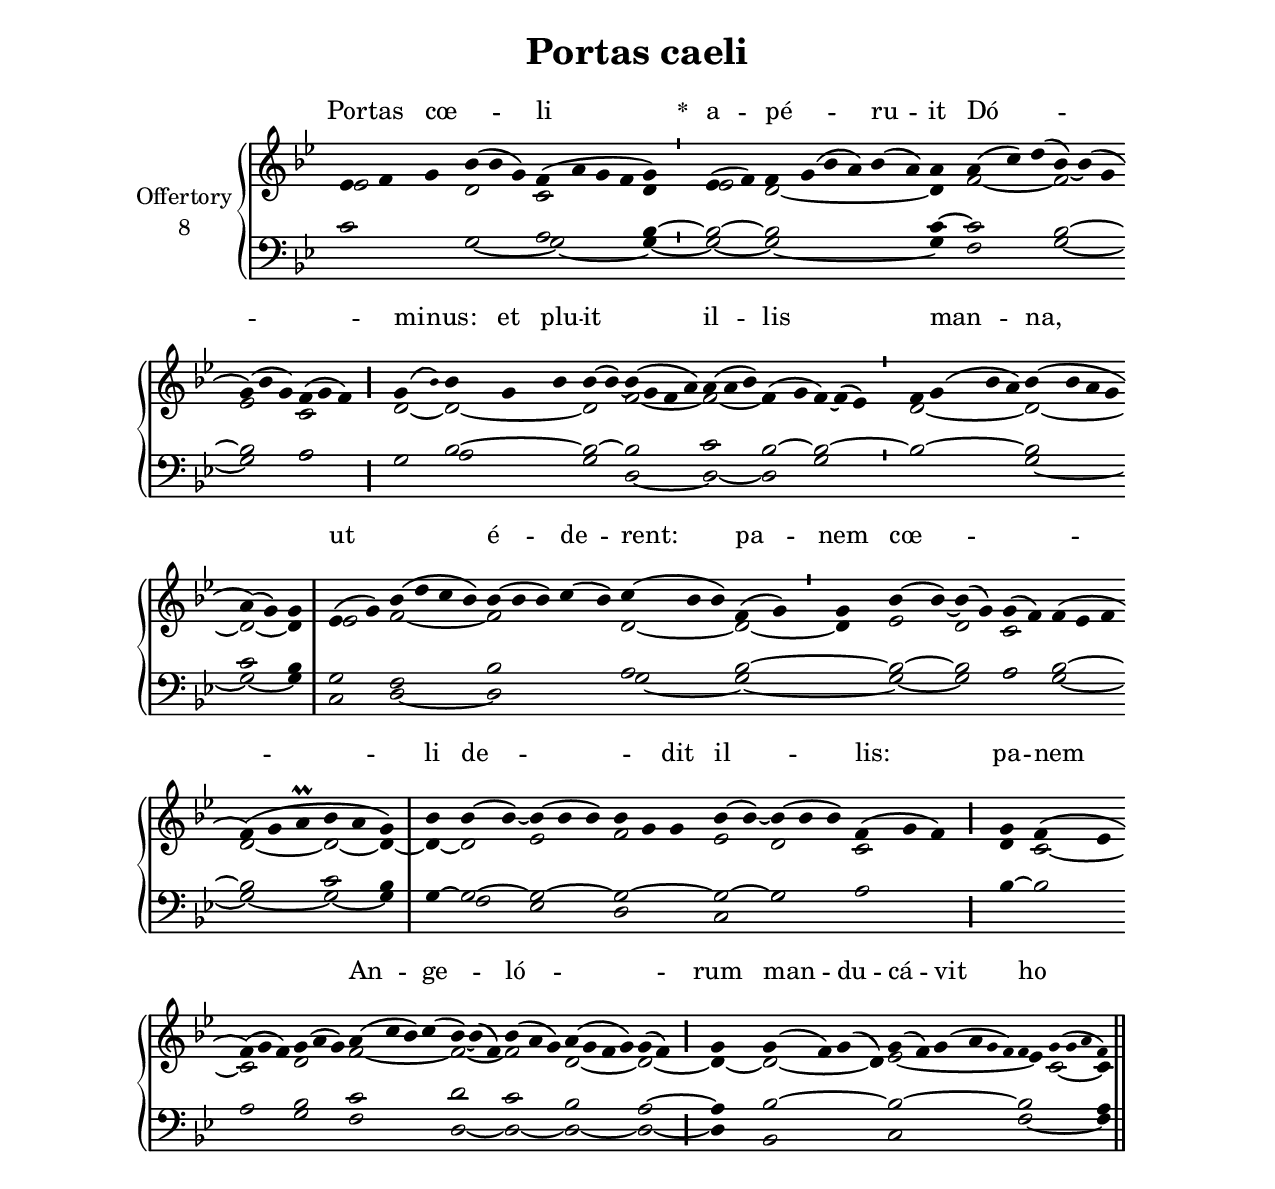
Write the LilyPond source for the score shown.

\version "2.18"
\include "gregorian.ly"
\include "noh2.ily"


%Page reference: page ii.20
%(volume.page)

global = {
 \key f \mixolydian
 \cadenzaOn 
}

\header {
  title = \markup \center-column {"Portas caeli" \vspace #1 }
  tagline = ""
  composer = ""
}

\paper {
 #(include-special-characters)
  oddHeaderMarkup = \markup \fill-line {
    \line {}
    \center-column {
      \on-the-fly #first-page     " "
      \on-the-fly #not-first-page "Portas caeli"
    }
    \line { \on-the-fly #print-page-number-check-first \fromproperty #'page:page-number-string }
  }
  evenHeaderMarkup = \markup \fill-line {
    \line { \on-the-fly #print-page-number-check-first \fromproperty #'page:page-number-string }
    \center-column { "Portas caeli" }
    \line {}
  }
}

chantText = \lyricmode {
Por -- tas cœ -- _ li 
\set stanza = " * " a -- pé -- _ ru -- it Dó -- _ _ mi -- nus: 
et plu -- it il -- lis _ man -- na, _ ut _ é -- de -- rent: 
pa -- nem cœ -- _ _ li de -- _ _ dit il -- lis: 
pa -- nem _ An -- ge -- ló -- _ _ rum 
man -- du -- cá -- vit ho -- _ _ _ _ mo, 
al -- le -- _ lú -- _ ia. _ }

chantMusic = {
\tieDown   ees'4 f'4 g'4 bes'4 ( bes'4 g'4) f'4 ( a'4 g'4 f'4 g'4) \divisioMinima
 ees'4 ( f'4) f'4 g'4 ( bes'4 a'4) bes'4 ( a'4) a'4 a'4 ( c''4) d''4 ( bes'4) ~ bes'4 ( g'4 \forceBreak
) g'4 ( bes'4 g'4) f'4 ( g'4 f'4) \divisioMaior
 g'4 ( \once \tweak #'font-size #-4 bes' ) bes'4 g'4 bes'4 bes'4 ( bes'4) ~ bes'4 ( g'4 f'4 a'4) a'4 ( a'4 bes'4) f'4 ( g'4 f'4) ~ f'4 ( ees'4) \divisioMinima
 f'4 g'4 ( bes'4 a'4) bes'4 ( bes'4 a'4 g'4 \forceBreak
) a'4 ( g'4) g'4 \divisioMaxima
 ees'4 ( g'4) bes'4 ( d''4 c''4 bes'4) bes'4 ( bes'4 bes'4) c''4 ( bes'4) c''4 ( bes'4 bes'4) f'4 ( g'4) \divisioMinima
 g'4 bes'4 ( bes'4) ~ bes'4 ( g'4) g'4 ( f'4) f'4 ( ees'4 f'4 \forceBreak
) f'4 ( g'4 a'\prall bes'4 a'4 g'4) \divisioMaxima
 bes'4 bes'4 ( bes'4) ~ bes'4 ( bes'4 bes'4) bes'4 g'4 g'4 bes'4 ( bes'4) ~ bes'4 ( bes'4 bes'4) f'4 ( g'4 f'4) \divisioMaior
 g'4 f'4 ( ees'4 \forceBreak
) f'4 ( g'4 f'4) g'4 ( a'4 g'4) a'4 ( c''4 bes'4) c''4 ( bes'4) ~ bes'4 ( f'4) bes'4 ( a'4 g'4) a'4 ( g'4 f'4 g'4) g'4 ( f'4) \divisioMaior
 g'4 g'4 ( f'4) g'4 ( d'4) g'4 ( f'4) g'4 ( a'4 \tiny g' f' 4) f'4 g'4 ( g'4 a'4 f'4) \finalis

}

altoMusic = {
ees'2*3/2 d'2*3/2 c'2*4/2 d'4 \divisioMinima
ees'2 d'2*6/2 ~ d'4 f'2*3/2 ~ f'2*3/2 ees'2*3/2 c'2*3/2 \divisioMaior
d'2 ~ d'2*3/2 ~ d'2 f'2*4/2 ~ f'2*3/2 ~ f'4 r2*4/2 \divisioMinima
d'2*4/2 ~ d'2*4/2 ~ d'2 ~ d'4 \divisioMaxima
ees'2 f'2*4/2 ~ f'2*5/2 d'2*3/2 ~ d'2 ~ \divisioMinima
d'4 ees'2 d'2 c'2 r2*3/2 d'2*3/2 ~ d'2 ~ d'4 ~ \divisioMaxima
d'4 ~ d'2 ees'2*3/2 f'2*3/2 ees'2 d'2*3/2 c'2*3/2 \divisioMaior
d'4 c'2 ~ c'2*3/2 d'2*3/2 f'2*4/2 ~ f'2*3/2 ~ f'2*3/2 d'2*4/2 ~ d'2 ~ \divisioMaior
d'4 ~ d'2*3/2 ~ d'4 ees'2*6/2 ~ ees'4 c'2*3/2 ~ c'4 \finalis
}

tenorMusic = {
r2*6/2 a2*4/2 bes4 ~ \divisioMinima
bes2 ~ bes2*6/2 c'4 ~ c'2*3/2 bes2*3/2 ~ bes2*3/2 a2*3/2 \divisioMaior
g2 bes2*3/2 ~ bes2 ~ bes2*4/2 c'2*3/2 bes2 ~ bes2*3/2 ~ \divisioMinima
bes2*4/2 ~ bes2*4/2 c'2 bes4 \divisioMaxima
g2 f2*4/2 bes2*5/2 a2*3/2 bes2*3/2 ~ bes2 ~ bes2 a2 bes2*3/2 ~ bes2*3/2 c'2 bes4 \divisioMaxima
g4 ~ g2 ~ g2*3/2 ~ g2*3/2 ~ g2 ~ g2*3/2 a2*3/2 \divisioMaior
bes4 ~ bes2 a2*3/2 bes2*3/2 c'2*4/2 d'2*3/2 c'2*3/2 bes2*4/2 a2 ~ \divisioMaior
a4 bes2*4/2 ~ bes2*6/2 ~ bes2*4/2 a4 \finalis
}

bassMusic = {
c'2*3/2 g2*3/2 ~ g2*4/2 ~ g4 ~ \divisioMinima
g2 ~ g2*6/2 ~ g4 f2*3/2 g2*3/2 ~ g2*3/2 a2*3/2 \divisioMaior
r2 a2*3/2 g2 d2*4/2 ~ d2*3/2 ~ d2 g2*3/2 \divisioMinima
r2*4/2 g2*4/2 ~ g2 ~ g4 \divisioMaxima
c2 d2*4/2 ~ d2*5/2 g2*3/2 ~ g2*3/2 ~ g2 ~ g2 a2 g2*3/2 ~ g2*3/2 ~ g2 ~ g4 \divisioMaxima
r4 f2 ees2*3/2 d2*3/2 c2 g2*3/2 r2*3/2 \divisioMaior
r2*6/2 g2*3/2 f2*4/2 d2*3/2 ~ d2*3/2 ~ d2*4/2 ~ d2 ~ \divisioMaior
d4 bes,2*4/2 c2*6/2 f2*4/2 ~ f4 \finalis
}

voiceLines = {
\voiceLineStyle


}

\score{
  <<
    \new GrandStaff <<
      \set GrandStaff.autoBeaming = ##f
      \set GrandStaff.instrumentName = \markup \center-column {
        "Offertory"
        "8"
      }
      \new Staff = up <<
        \new Voice = "chant" {
          \voiceOne \global \chantMusic
        }
        \new Voice {
          \voiceTwo \global \altoMusic
        }
      >>

      \new Staff = down <<
        \clef bass
        \new Voice {
          \voiceOne \global \tenorMusic
        }
        \new Voice {
          \voiceTwo \global \bassMusic
        }
	\new Voice {
        \voiceThree \global \voiceLines
        }
      >>
    >>
    \new Lyrics \lyricsto chant {
      \chantText
    }
  >>
  \layout{
  }
  \midi{
    \tempo 4 = 125
  }
}
